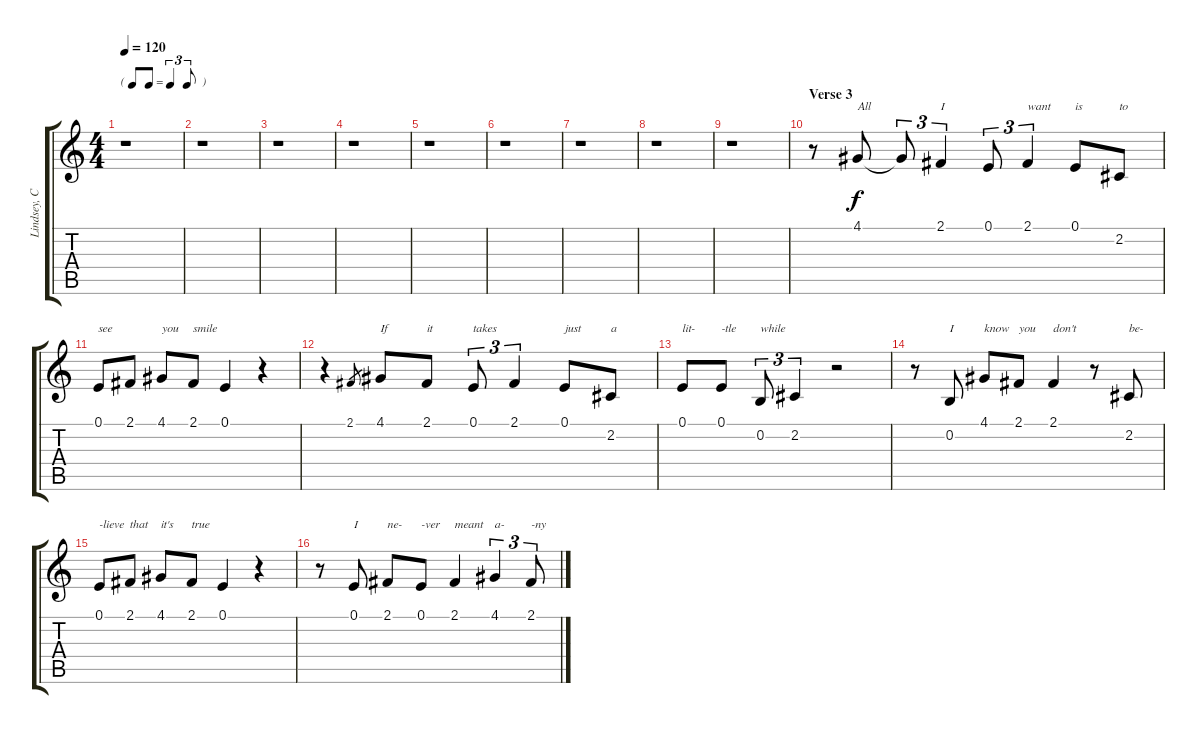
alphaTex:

\track ("Lindsey, Christine & Stevie - Vocals" "Lindsey, C") {instrument lead6voice}
\staff {score tabs}
\tuning (E4 B3 G3 D3 A2 E2) {hide}
\ts (4 4)
\tf triplet8th
\tempo 120
\clef g2
\ks c
r.1{dy f} |
r.1 |
r.1 |
r.1 |
r.1 |
r.1 |
r.1 |
r.1 |
r.1 |
\section ("" "Verse 3")
r.8 4.1.8{txt "All"} 4.1{t}.8{tu (3 2)} 2.1.4{tu (3 2) txt "I"} 0.1.8{tu (3 2)} 2.1.4{tu (3 2) txt "want"} 0.1.8{txt "is"} 2.2.8{txt "to"} |
0.1.8{txt "see"} 2.1.8 4.1.8{txt "you"} 2.1.8{txt "smile"} 0.1.4 r.4 |
r.4 2.1.8{gr} 4.1.8{txt "If"} 2.1.8{txt "it"} 0.1.8{tu (3 2) txt "takes"} 2.1.4{tu (3 2)} 0.1.8{txt "just"} 2.2.8{txt "a"} |
0.1.8{txt "lit-"} 0.1.8{txt "-tle"} 0.2.8{tu (3 2) txt "while"} 2.2.4{tu (3 2)} r.2 |
r.8 0.2.8{txt "I"} 4.1.8{txt "know"} 2.1.8{txt "you"} 2.1.4{txt "don't"} r.8 2.2.8{txt "be-"} |
0.1.8{txt "-lieve"} 2.1.8{txt "that"} 4.1.8{txt "it's"} 2.1.8{txt "true"} 0.1.4 r.4 |
r.8 0.1.8{txt "I"} 2.1.8{txt "ne-"} 0.1.8{txt "-ver"} 2.1.4{txt "meant"} 4.1.4{tu (3 2) txt "a-"} 2.1.8{tu (3 2) txt "-ny"}
